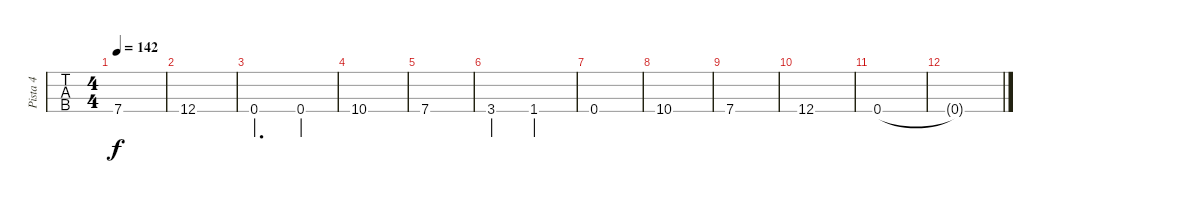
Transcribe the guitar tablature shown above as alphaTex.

\track ("Pista 4" "Pista 4") {instrument electricbassfinger}
\staff {tabs}
\tuning (F2 C2 G1 C1) {hide}
\ts (4 4)
\tempo 142
\clef f4
\ks c
7.4.1{dy f} |
12.4.1 |
0.4.2{d} 0.4.4 |
10.4.1 |
7.4.1 |
3.4.2 1.4.2 |
0.4.1 |
10.4.1 |
7.4.1 |
12.4.1 |
0.4.1 |
0.4{t}.1
